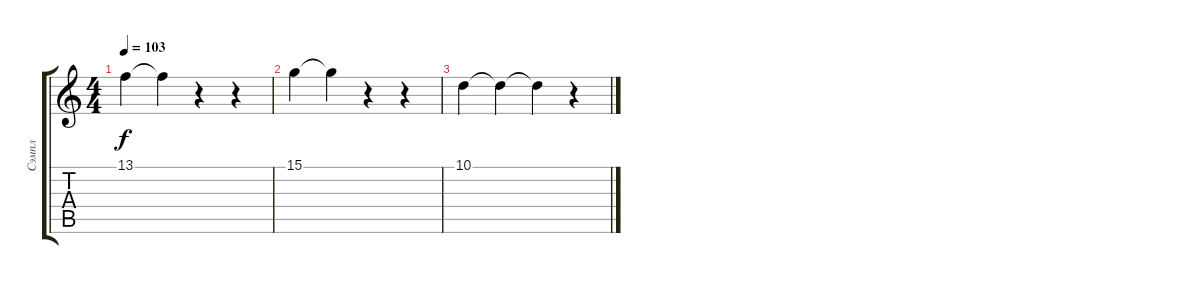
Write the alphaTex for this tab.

\track ("Сэмпл" "Сэмпл") {instrument musicbox}
\staff {score tabs}
\tuning (E4 B3 G3 D3 A2 D2) {hide}
\ts (4 4)
\tempo 103
\clef g2
\ks c
13.1.4{dy f} 13.1{t}.4 r.4 r.4 |
15.1.4 15.1{t}.4 r.4 r.4 |
10.1.4 10.1{t}.4 10.1{t}.4 r.4
